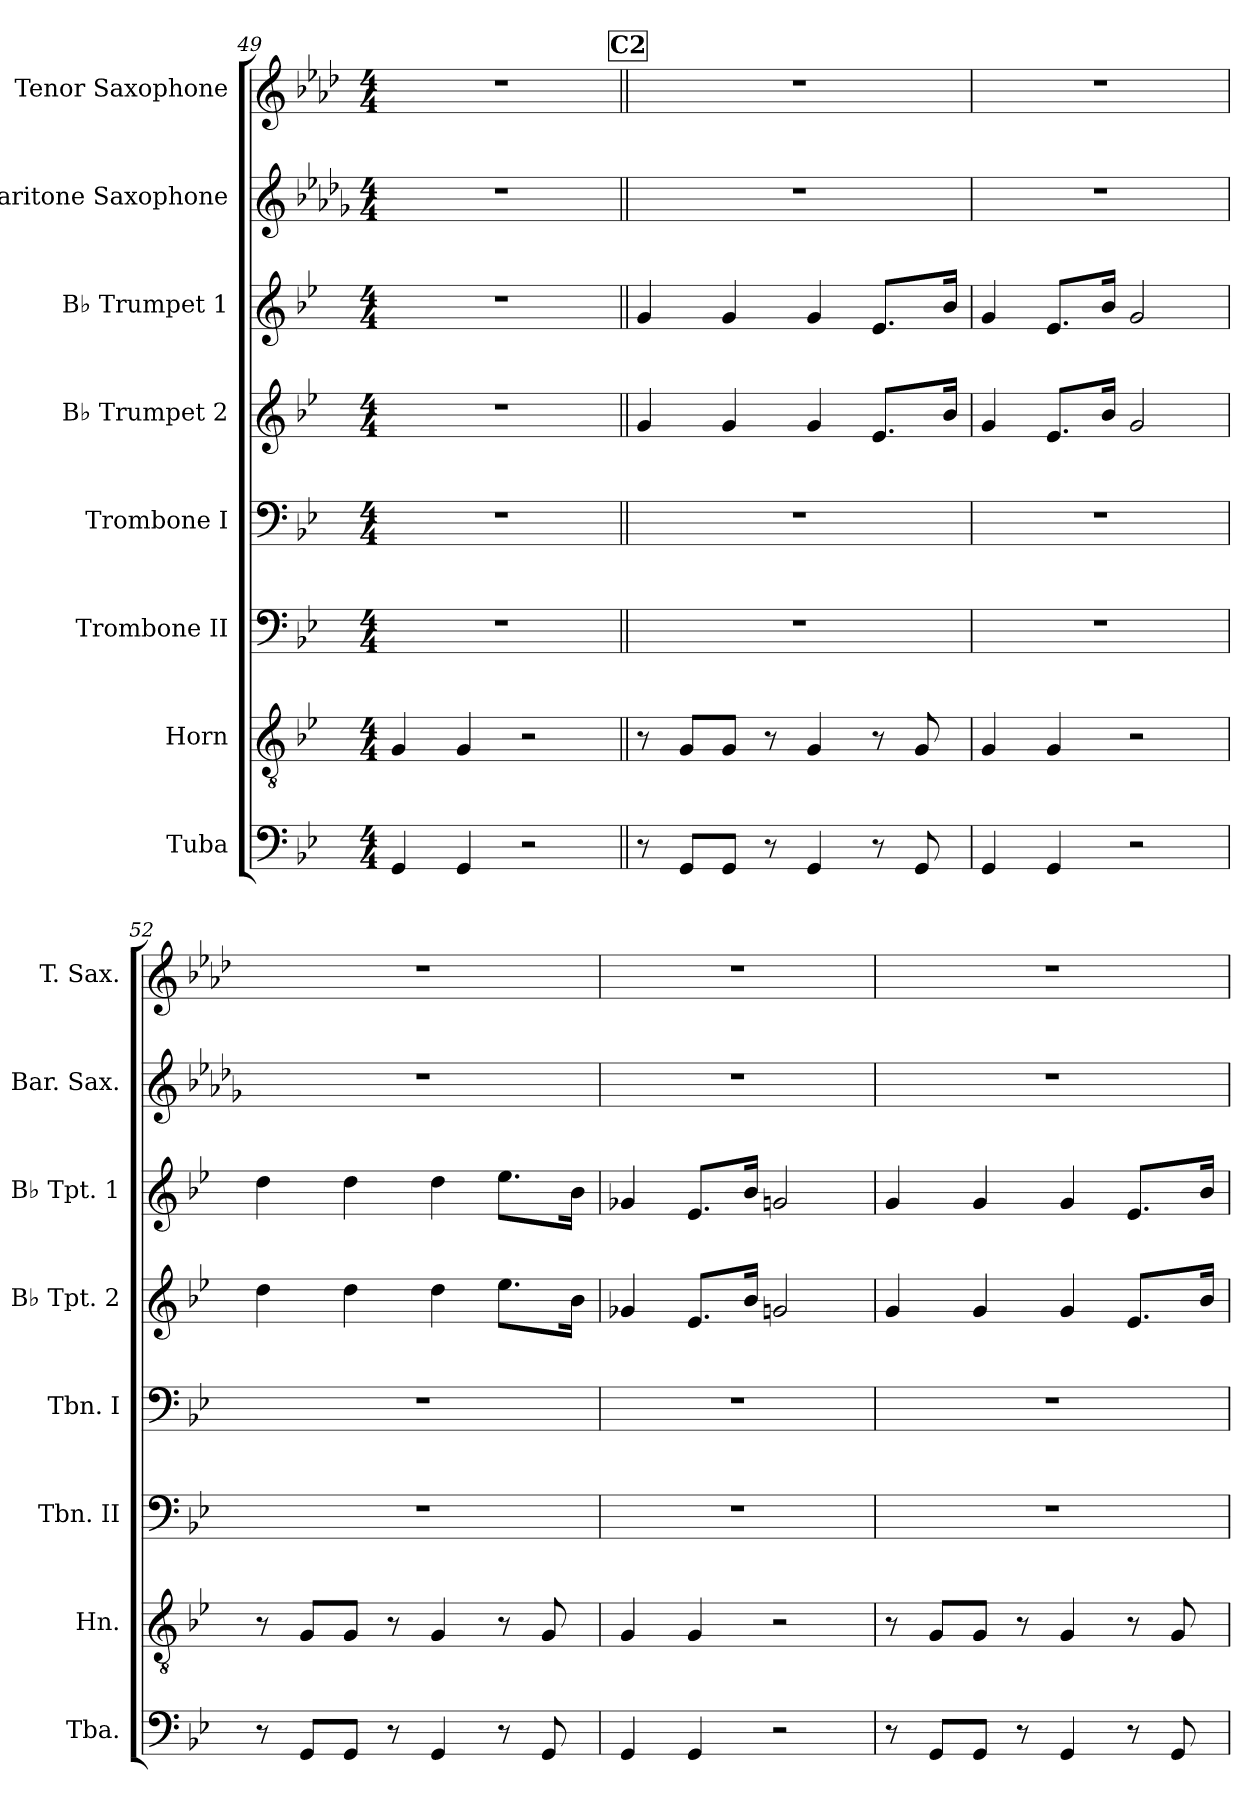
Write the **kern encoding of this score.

**kern	**kern	**kern	**kern	**kern	**kern	**kern	**kern
*part8	*part7	*part6	*part5	*part4	*part3	*part2	*part1
*staff8	*staff7	*staff6	*staff5	*staff4	*staff3	*staff2	*staff1
*I"Tuba	*I"Horn	*I"Trombone II	*I"Trombone I	*I"B♭ Trumpet 2	*I"B♭ Trumpet 1	*I"Baritone Saxophone	*I"Tenor Saxophone
*I'Tba.	*I'Hn.	*I'Tbn. II	*I'Tbn. I	*I'B♭ Tpt. 2	*I'B♭ Tpt. 1	*I'Bar. Sax.	*I'T. Sax.
*clefF4	*clefGv2	*clefF4	*clefF4	*clefG2	*clefG2	*clefG2	*clefG2
*	*ITrd1c2	*	*	*ITrd1c2	*ITrd1c2	*ITrd12c21	*ITrd8c14
*k[b-e-]	*k[b-e-a-d-]	*k[b-e-]	*k[b-e-]	*k[b-e-a-d-]	*k[b-e-a-d-]	*k[b-e-a-d-g-]	*k[b-e-a-d-]
*M4/4	*M4/4	*M4/4	*M4/4	*M4/4	*M4/4	*M4/4	*M4/4
=49	=49	=49	=49	=49	=49	=49	=49
4GG	4F	1r	1r	1r	1r	1r	1r
4GG	4F	.	.	.	.	.	.
2r	2r	.	.	.	.	.	.
!!LO:REH:place=s1:a:B:fs=14:t=C2
=50||	=50||	=50||	=50||	=50||	=50||	=50||	=50||
8r	8r	1r	1r	4f!	4f!	1r	1r
8GGL	8FL	.	.	.	.	.	.
8GGJ	8FJ	.	.	4f!	4f!	.	.
8r	8r	.	.	.	.	.	.
4GG	4F	.	.	4f!	4f!	.	.
8r	8r	.	.	8.d-!L	8.d-!L	.	.
8GG	8F	.	.	.	.	.	.
.	.	.	.	16a-!Jk	16a-!Jk	.	.
=51	=51	=51	=51	=51	=51	=51	=51
4GG	4F	1r	1r	4f!	4f!	1r	1r
4GG	4F	.	.	8.d-!L	8.d-!L	.	.
.	.	.	.	16a-!Jk	16a-!Jk	.	.
2r	2r	.	.	2f!	2f!	.	.
=52	=52	=52	=52	=52	=52	=52	=52
8r	8r	1r	1r	4cc!	4cc!	1r	1r
8GGL	8FL	.	.	.	.	.	.
8GGJ	8FJ	.	.	4cc!	4cc!	.	.
8r	8r	.	.	.	.	.	.
4GG	4F	.	.	4cc!	4cc!	.	.
8r	8r	.	.	8.dd-!L	8.dd-!L	.	.
8GG	8F	.	.	.	.	.	.
.	.	.	.	16a-!Jk	16a-!Jk	.	.
=53	=53	=53	=53	=53	=53	=53	=53
4GG	4F	1r	1r	4f-X!	4f-X!	1r	1r
4GG	4F	.	.	8.d-!L	8.d-!L	.	.
.	.	.	.	16a-!Jk	16a-!Jk	.	.
2r	2r	.	.	2fn!	2fn!	.	.
=54	=54	=54	=54	=54	=54	=54	=54
8r	8r	1r	1r	4f!	4f!	1r	1r
8GGL	8FL	.	.	.	.	.	.
8GGJ	8FJ	.	.	4f!	4f!	.	.
8r	8r	.	.	.	.	.	.
4GG	4F	.	.	4f!	4f!	.	.
8r	8r	.	.	8.d-!L	8.d-!L	.	.
8GG	8F	.	.	.	.	.	.
.	.	.	.	16a-!Jk	16a-!Jk	.	.
=	=	=	=	=	=	=	=
*-	*-	*-	*-	*-	*-	*-	*-
